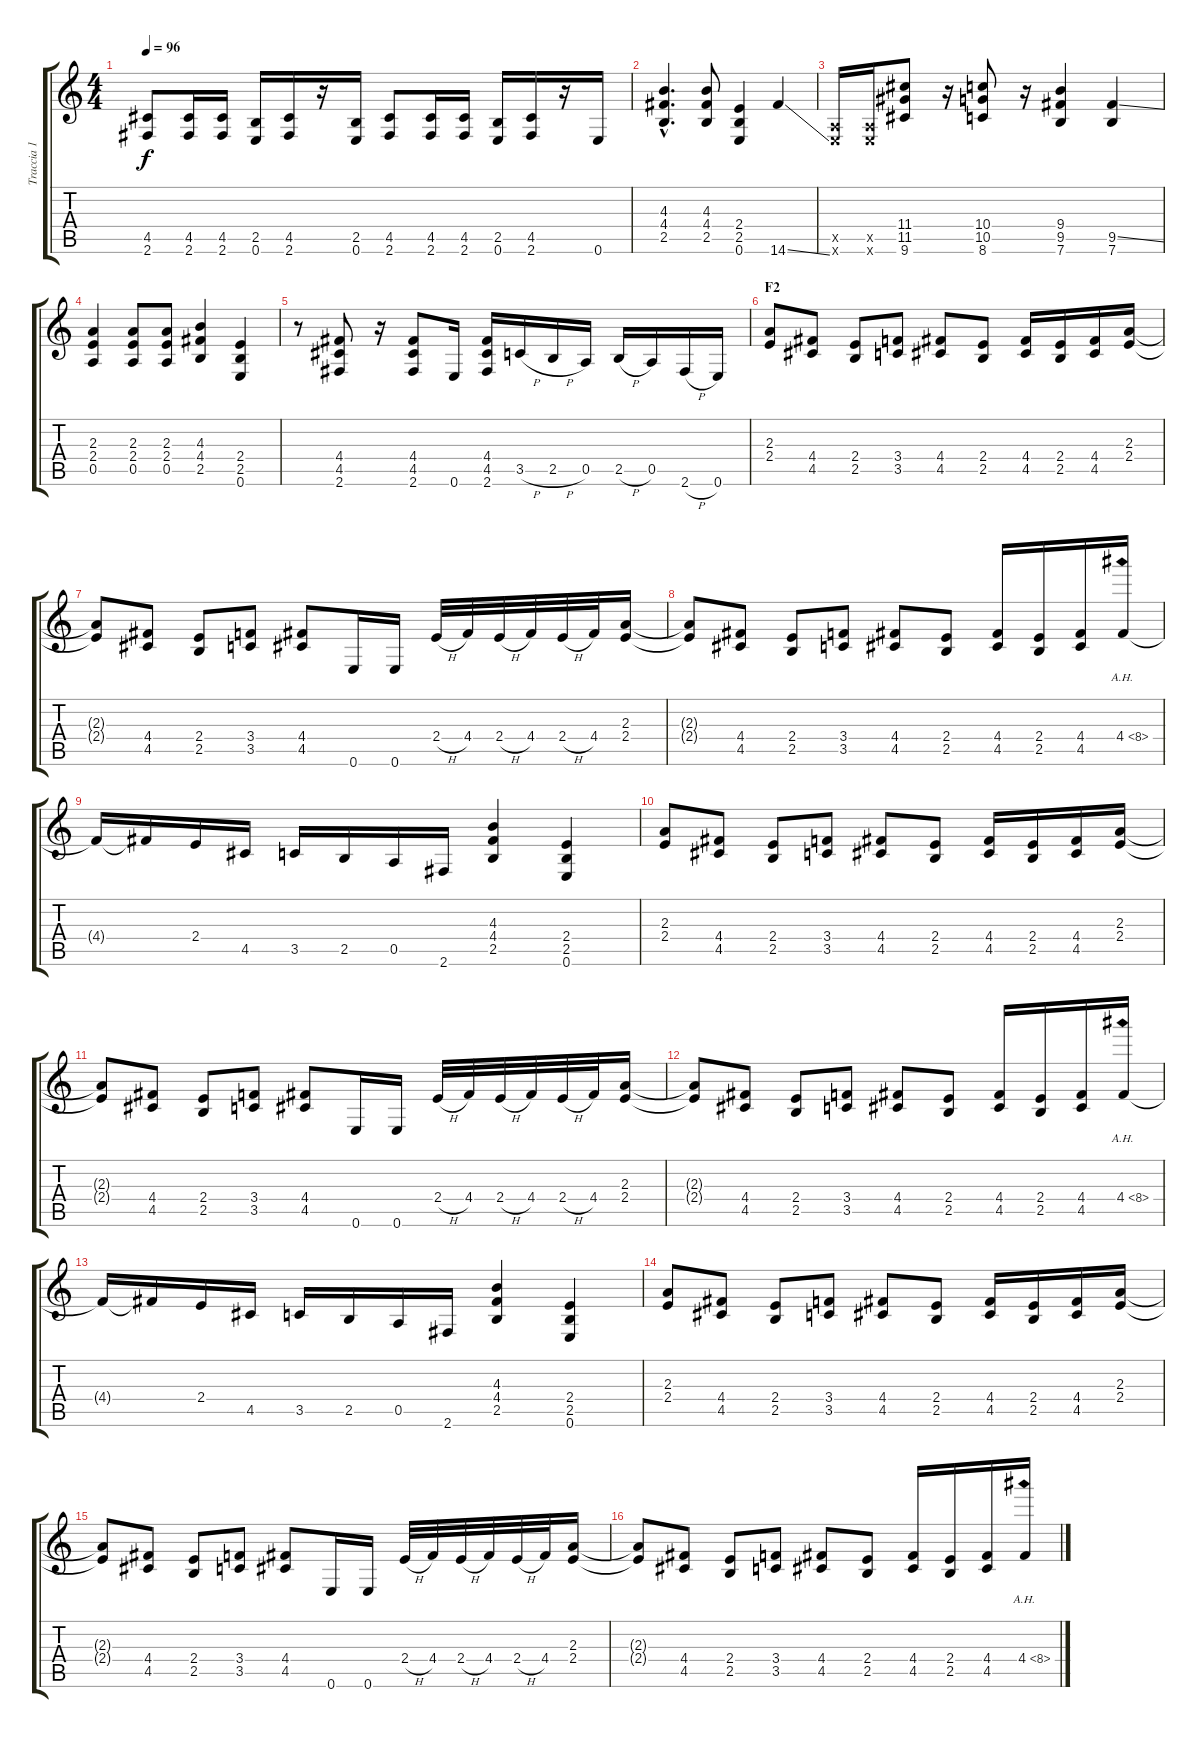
\track ("Traccia 1" "Traccia 1") {instrument overdrivenguitar}
\staff {score tabs}
\tuning (E4 B3 G3 D3 A2 E2) {hide}
\ts (4 4)
\tempo 96
\clef g2
\ks c
(4.5 2.6).8{dy f} (4.5 2.6).16 (4.5 2.6).16 (2.5 0.6).16 (4.5 2.6).16 r.16 (2.5 0.6).16 (4.5 2.6).8 (4.5 2.6).16 (4.5 2.6).16 (2.5 0.6).16 (4.5 2.6).16 r.16 0.6.16 |
(4.3{hac} 4.4{hac} 2.5{hac}).4{d} (4.3 4.4 2.5).8 (2.4 2.5 0.6).4 14.6{ss}.4 |
(0.5{x} 0.6{x}).16 (0.5{x} 0.6{x}).16 (11.4 11.5 9.6).8 r.16 (10.4 10.5 8.6).8 r.16 (9.4 9.5 7.6).4 (9.5{ss} 7.6).4 |
(2.3 2.4 0.5).4 (2.3 2.4 0.5).8 (2.3 2.4 0.5).8 (4.3 4.4 2.5).4 (2.4 2.5 0.6).4 |
r.8 (4.4 4.5 2.6).8 r.16 (4.4 4.5 2.6).8 0.6.16 (4.4 4.5 2.6).16 3.5{h}.16 2.5{h}.16 0.5.16 2.5{h}.16 0.5.16 2.6{h}.16 0.6.16 |
\section ("" "F2")
(2.3 2.4).8 (4.4 4.5).8 (2.4 2.5).8 (3.4 3.5).8 (4.4 4.5).8 (2.4 2.5).8 (4.4 4.5).16 (2.4 2.5).16 (4.4 4.5).16 (2.3 2.4).16 |
(2.3{t} 2.4{t}).8 (4.4 4.5).8 (2.4 2.5).8 (3.4 3.5).8 (4.4 4.5).8 0.6.16 0.6.16 2.4{h}.32 4.4.32 2.4{h}.32 4.4.32 2.4{h}.32 4.4.32 (2.3 2.4).16 |
(2.3{t} 2.4{t}).8 (4.4 4.5).8 (2.4 2.5).8 (3.4 3.5).8 (4.4 4.5).8 (2.4 2.5).8 (4.4 4.5).16 (2.4 2.5).16 (4.4 4.5).16 4.4{ah 4}.16 |
4.4{t}.16 4.4{t}.16 2.4.16 4.5.16 3.5.16 2.5.16 0.5.16 2.6.16 (4.3 4.4 2.5).4 (2.4 2.5 0.6).4 |
(2.3 2.4).8 (4.4 4.5).8 (2.4 2.5).8 (3.4 3.5).8 (4.4 4.5).8 (2.4 2.5).8 (4.4 4.5).16 (2.4 2.5).16 (4.4 4.5).16 (2.3 2.4).16 |
(2.3{t} 2.4{t}).8 (4.4 4.5).8 (2.4 2.5).8 (3.4 3.5).8 (4.4 4.5).8 0.6.16 0.6.16 2.4{h}.32 4.4.32 2.4{h}.32 4.4.32 2.4{h}.32 4.4.32 (2.3 2.4).16 |
(2.3{t} 2.4{t}).8 (4.4 4.5).8 (2.4 2.5).8 (3.4 3.5).8 (4.4 4.5).8 (2.4 2.5).8 (4.4 4.5).16 (2.4 2.5).16 (4.4 4.5).16 4.4{ah 4}.16 |
4.4{t}.16 4.4{t}.16 2.4.16 4.5.16 3.5.16 2.5.16 0.5.16 2.6.16 (4.3 4.4 2.5).4 (2.4 2.5 0.6).4 |
(2.3 2.4).8 (4.4 4.5).8 (2.4 2.5).8 (3.4 3.5).8 (4.4 4.5).8 (2.4 2.5).8 (4.4 4.5).16 (2.4 2.5).16 (4.4 4.5).16 (2.3 2.4).16 |
(2.3{t} 2.4{t}).8 (4.4 4.5).8 (2.4 2.5).8 (3.4 3.5).8 (4.4 4.5).8 0.6.16 0.6.16 2.4{h}.32 4.4.32 2.4{h}.32 4.4.32 2.4{h}.32 4.4.32 (2.3 2.4).16 |
(2.3{t} 2.4{t}).8 (4.4 4.5).8 (2.4 2.5).8 (3.4 3.5).8 (4.4 4.5).8 (2.4 2.5).8 (4.4 4.5).16 (2.4 2.5).16 (4.4 4.5).16 4.4{ah 4}.16
